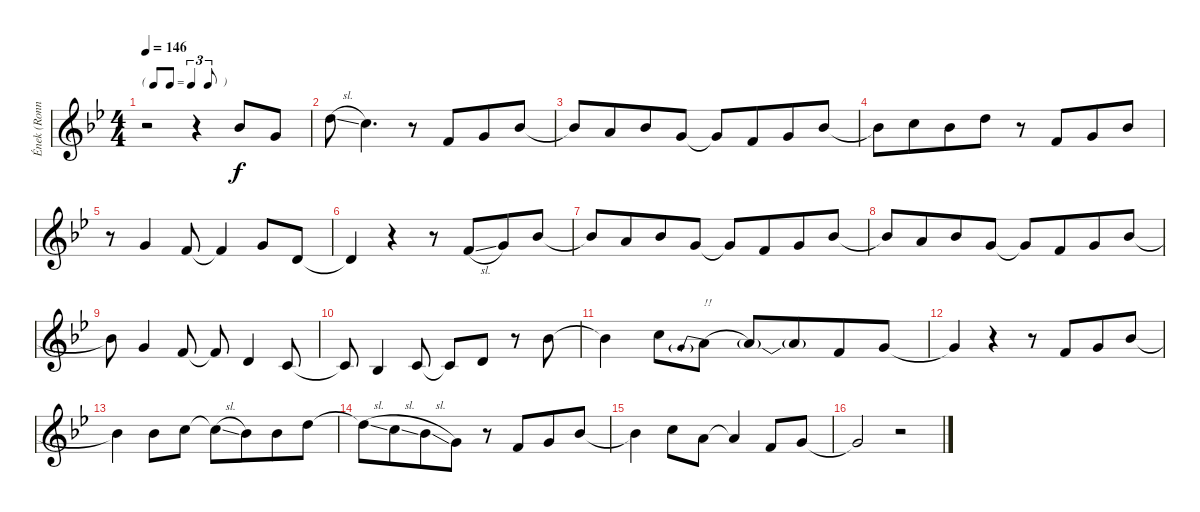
\track ("Ének (Ronnie James Dio)" "Ének (Ronn") {instrument tenorsax}
\staff {score}
\tuning (E4 B3 G3 D3 A2 E2) {hide}
\ts (4 4)
\tf triplet8th
\tempo 146
\clef g2
\ks bb
r.2{dy f} r.4 6.1.8 3.1.8 |
10.1{sl}.8 8.1.4{d} r.8 1.1.8{beam merge} 3.1.8 6.1.8 |
6.1{t}.8 5.1.8{beam merge} 6.1.8 3.1.8 3.1{t}.8 1.1.8{beam merge} 3.1.8 6.1.8 |
6.1{t}.8 8.1.8{beam merge} 6.1.8 10.1.8 r.8 1.1.8{beam merge} 3.1.8 6.1.8 |
r.8 3.1.4 1.1.8 1.1{t}.4 3.1.8 3.2.8 |
3.2{t}.4 r.4 r.8 1.1{sl}.8{beam merge} 3.1.8 6.1.8 |
6.1{t}.8 5.1.8{beam merge} 6.1.8 3.1.8 3.1{t}.8 1.1.8{beam merge} 3.1.8 6.1.8 |
6.1{t}.8 5.1.8{beam merge} 6.1.8 3.1.8 3.1{t}.8 1.1.8{beam merge} 3.1.8 6.1.8 |
6.1{t}.8 3.1.4 1.1.8 1.1{t}.8 3.2.4 1.2.8 |
1.2{t}.8 3.3.4 1.2.8 1.2{t}.8 3.2.8 r.8 6.1.8 |
6.1{t}.4 8.1.8 3.1{be (prebend 0 4 60 4)}.8{txt "!!" beam split} 3.1{t}.8 3.1{be (custom 0 4 15 4 30 0 60 0) t}.8{beam merge} 1.1.8 3.1.8 |
3.1{t}.4 r.4 r.8 1.1.8{beam merge} 3.1.8 6.1.8 |
6.1{t}.4 6.1.8 8.1.8 8.1{sl t}.8 6.1.8{beam merge} 6.1.8 10.1.8 |
10.1{sl t}.8 8.1{sl}.8{beam merge} 6.1{sl}.8 3.1.8 r.8 1.1.8{beam merge} 3.1.8 6.1.8 |
6.1{t}.4 8.1.8 5.1.8 5.1{t}.4 1.1.8 3.1.8 |
3.1{t}.2 r.2
